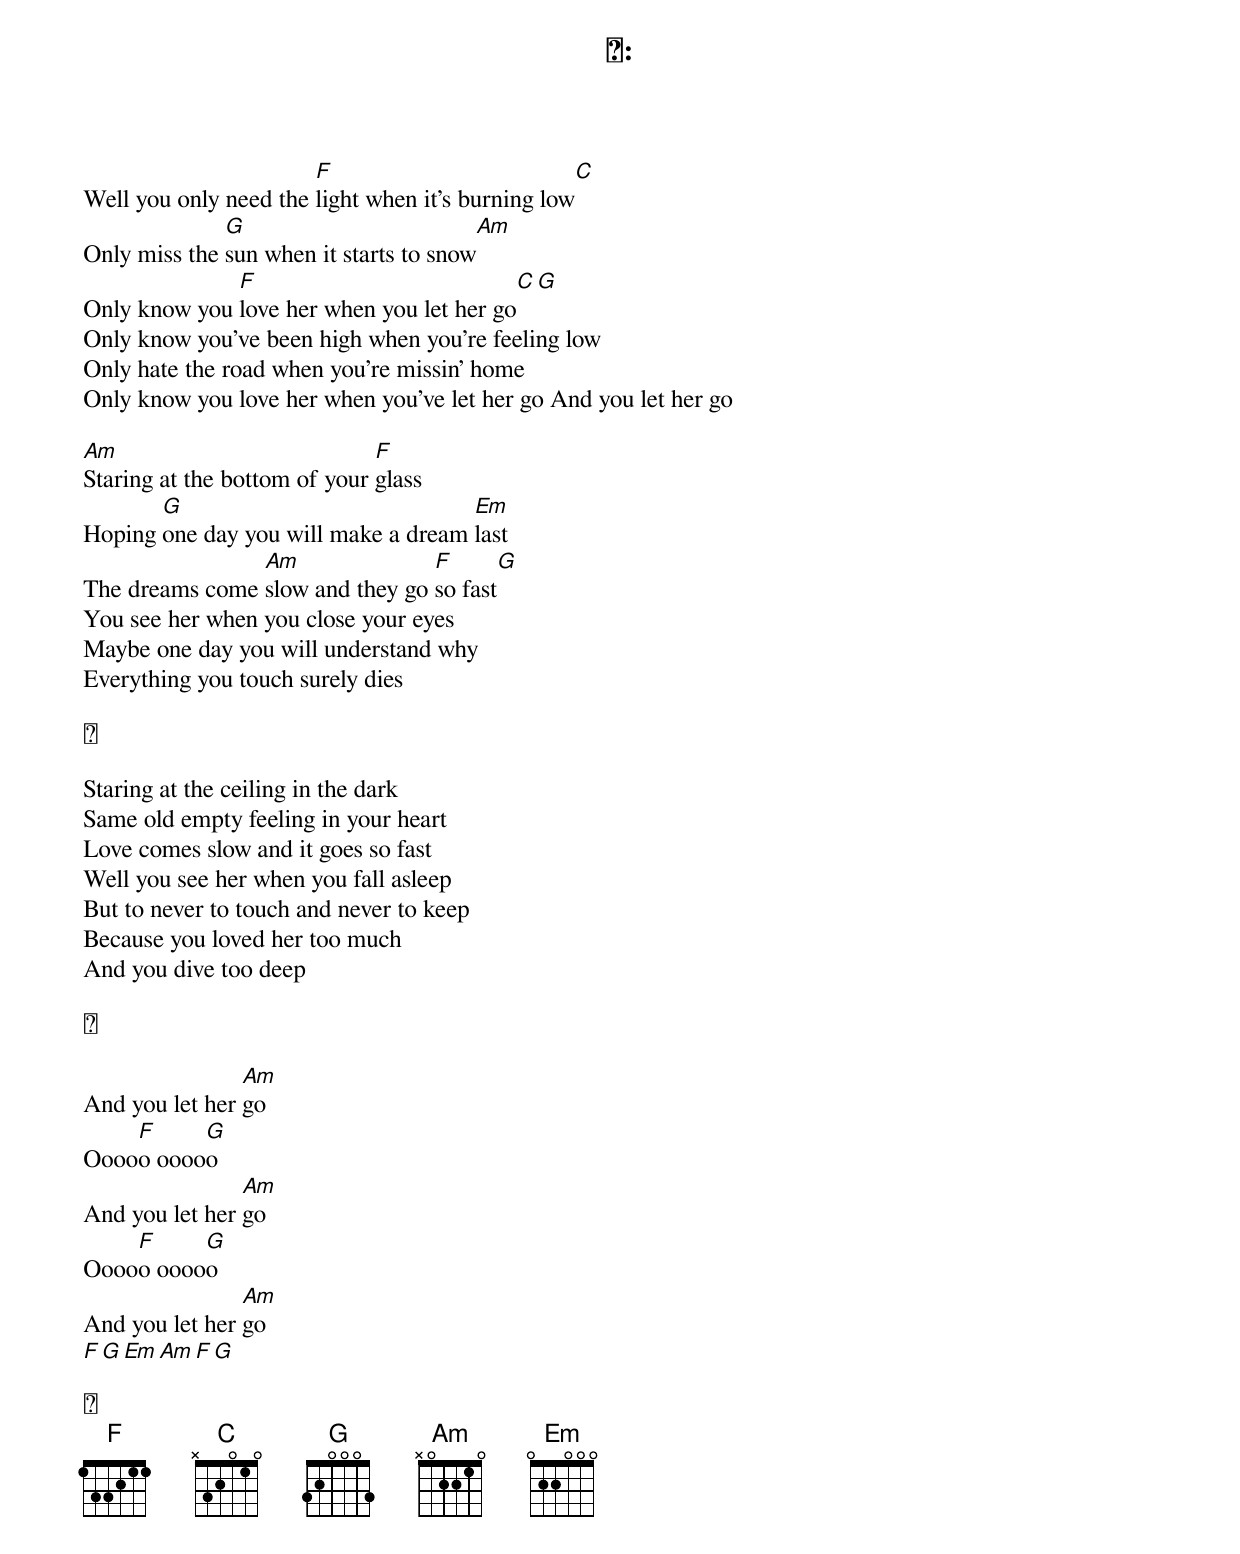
速:
                       F                          C
Well you only need the light when it's burning low
              G                         Am
Only miss the sun when it starts to snow
              F                           C G
Only know you love her when you let her go
Only know you've been high when you're feeling low
Only hate the road when you're missin' home
Only know you love her when you've let her go And you let her go

Am                            F
Staring at the bottom of your glass
       G                             Em
Hoping one day you will make a dream last
                Am               F      G
The dreams come slow and they go so fast
You see her when you close your eyes
Maybe one day you will understand why
Everything you touch surely dies

速

Staring at the ceiling in the dark
Same old empty feeling in your heart
Love comes slow and it goes so fast
Well you see her when you fall asleep
But to never to touch and never to keep
Because you loved her too much
And you dive too deep

速

                Am
And you let her go
    F     G
Ooooo ooooo
                Am
And you let her go
    F     G
Ooooo ooooo
                Am
And you let her go
F G Em Am F G

速
